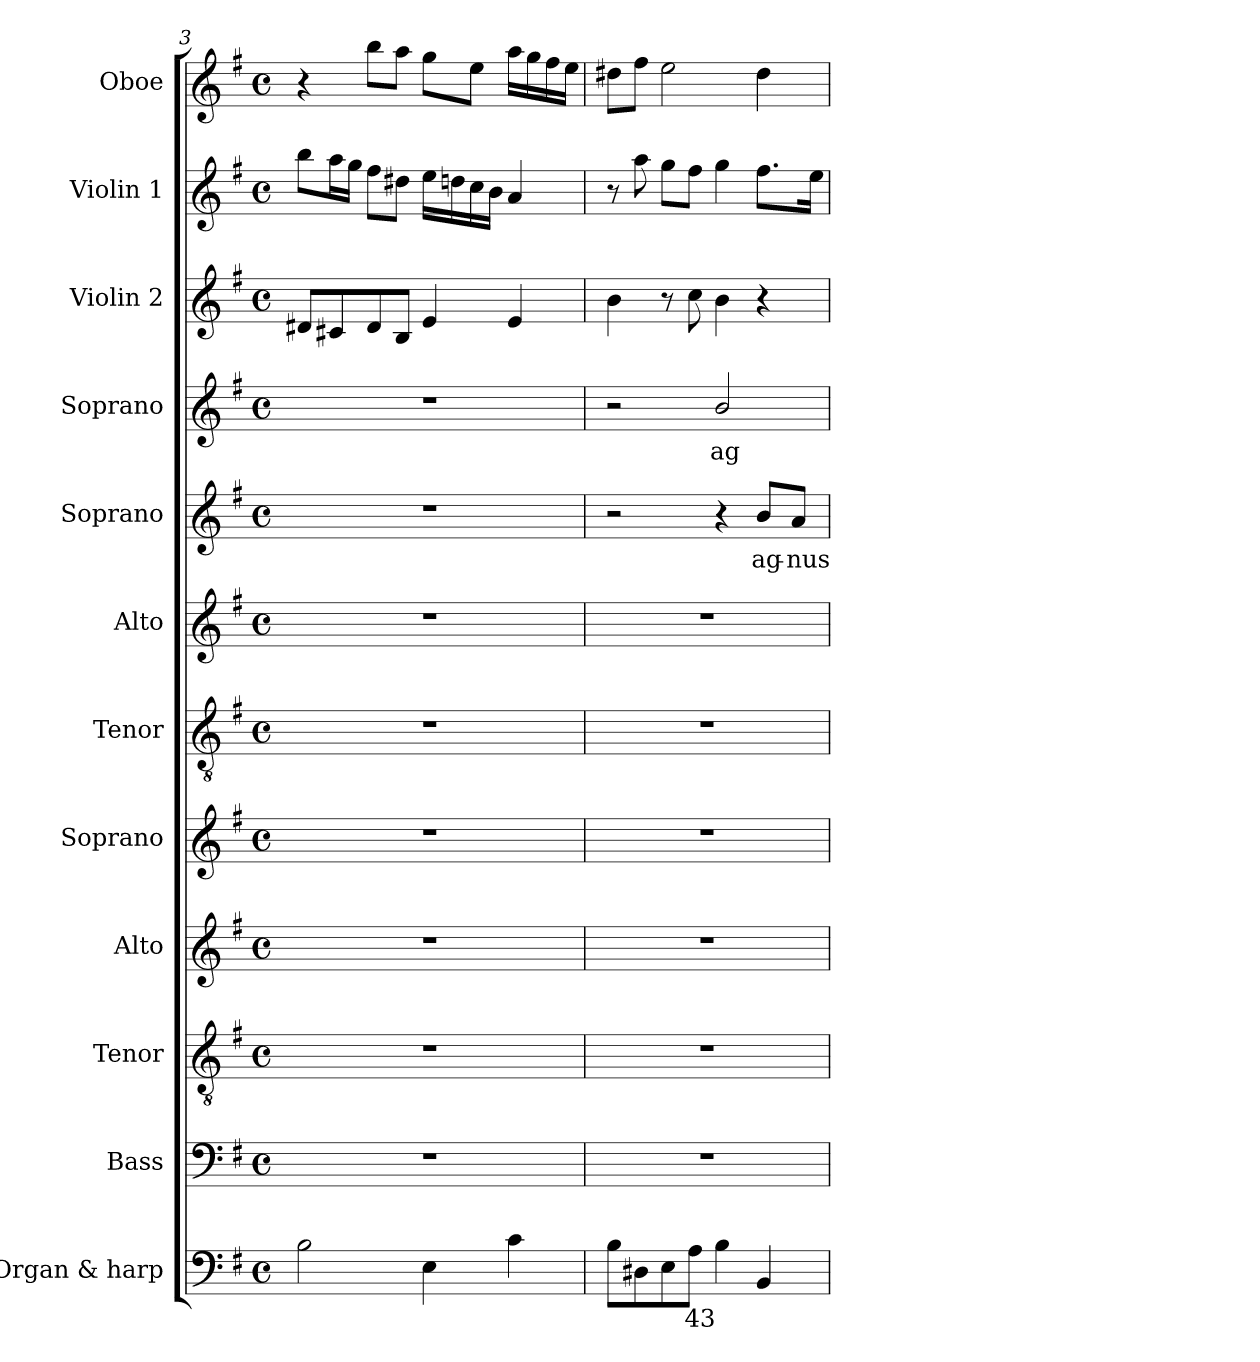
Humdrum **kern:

**kern	**kern	**kern	**kern	**kern	**kern	**kern	**kern	**text	**kern	**text	**kern	**kern	**kern
*part12	*part11	*part10	*part9	*part8	*part7	*part6	*part5	*part5	*part4	*part4	*part3	*part2	*part1
*staff12	*staff11	*staff10	*staff9	*staff8	*staff7	*staff6	*staff5	*staff5	*staff4	*staff4	*staff3	*staff2	*staff1
*I"Organ & harp	*I"Bass	*I"Tenor	*I"Alto	*I"Soprano	*I"Tenor	*I"Alto	*I"Soprano	*	*I"Soprano	*	*I"Violin 2	*I"Violin 1	*I"Oboe
*I'Org. & H.	*I'B.	*I'T.	*I'A.	*I'S.	*I'T.	*I'A.	*I'S.	*	*I'S.	*	*I'Vln. 2	*I'Vln. 1	*I'Ob.
*clefF4	*clefF4	*clefGv2	*clefG2	*clefG2	*clefGv2	*clefG2	*clefG2	*	*clefG2	*	*clefG2	*clefG2	*clefG2
*	*	*ITrd7c12	*	*	*ITrd7c12	*	*	*	*	*	*	*	*
*k[f#]	*k[f#]	*k[f#]	*k[f#]	*k[f#]	*k[f#]	*k[f#]	*k[f#]	*	*k[f#]	*	*k[f#]	*k[f#]	*k[f#]
*G:	*G:	*G:	*G:	*G:	*G:	*G:	*G:	*	*G:	*	*G:	*G:	*G:
*M4/4	*M4/4	*M4/4	*M4/4	*M4/4	*M4/4	*M4/4	*M4/4	*	*M4/4	*	*M4/4	*M4/4	*M4/4
*met(c)	*met(c)	*met(c)	*met(c)	*met(c)	*met(c)	*met(c)	*met(c)	*	*met(c)	*	*met(c)	*met(c)	*met(c)
=3	=3	=3	=3	=3	=3	=3	=3	=3	=3	=3	=3	=3	=3
2Bi\	1r	1r	1r	1r	1r	1r	1r	.	1r	.	8d#Xi/L	8bbi\L	4r
.	.	.	.	.	.	.	.	.	.	.	8c#Xi/	16aai\L	.
.	.	.	.	.	.	.	.	.	.	.	.	16ggi\JJ	.
.	.	.	.	.	.	.	.	.	.	.	8d#i/	8ff#i\L	8bbi\L
.	.	.	.	.	.	.	.	.	.	.	8Bi/J	8dd#Xi\J	8aai\J
4Ei\	.	.	.	.	.	.	.	.	.	.	4ei/	16eei\LL	8ggi\L
.	.	.	.	.	.	.	.	.	.	.	.	16ddni\	.
.	.	.	.	.	.	.	.	.	.	.	.	16cci\	8eei\J
.	.	.	.	.	.	.	.	.	.	.	.	16bi\JJ	.
4ci\	.	.	.	.	.	.	.	.	.	.	4ei/	4ai/	16aai\LL
.	.	.	.	.	.	.	.	.	.	.	.	.	16ggi\
.	.	.	.	.	.	.	.	.	.	.	.	.	16ff#i\
.	.	.	.	.	.	.	.	.	.	.	.	.	16eei\JJ
!!LO:PB:g=z
=4	=4	=4	=4	=4	=4	=4	=4	=4	=4	=4	=4	=4	=4
8Bi\L	1r	1r	1r	1r	1r	1r	2r	.	2r	.	4bi\	8r	8dd#Xi\L
8D#Xi\	.	.	.	.	.	.	.	.	.	.	.	8aai\	8ff#i\J
8Ei\	.	.	.	.	.	.	.	.	.	.	8r	8ggi\L	2eei\
8Ai\J	.	.	.	.	.	.	.	.	.	.	8cci\	8ff#i\J	.
!LO:TX:b:rj:t=43	!	!	!	!	!	!	!	!	!	!	!	!	!
!	!	!	!	!	!	!	!	!	!	!LO:LY:b:color=#000000	!	!	!
4Bi\	.	.	.	.	.	.	4r	.	2bi/	ag-	4bi\	4ggi\	.
!	!	!	!	!	!	!	!	!LO:LY:b:color=#000000	!	!	!	!	!
4BBi/	.	.	.	.	.	.	8bi/L	ag-	.	.	4r	8.ff#i\L	4dd#i\
!	!	!	!	!	!	!	!	!LO:LY:b:color=#000000	!	!	!	!	!
.	.	.	.	.	.	.	8ai/J	-nus	.	.	.	.	.
.	.	.	.	.	.	.	.	.	.	.	.	16eei\Jk	.
=	=	=	=	=	=	=	=	=	=	=	=	=	=
*-	*-	*-	*-	*-	*-	*-	*-	*-	*-	*-	*-	*-	*-
